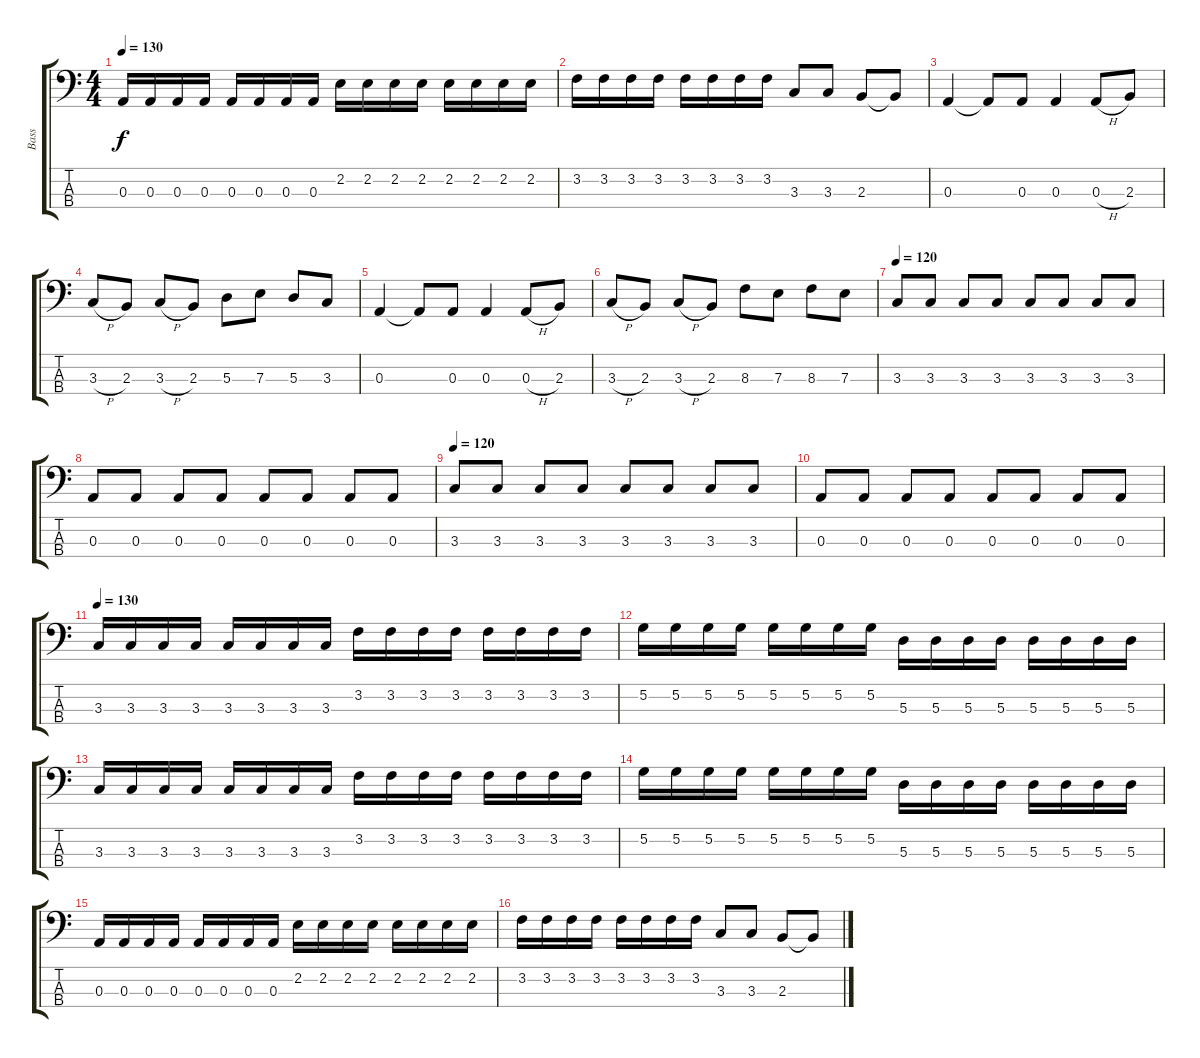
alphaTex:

\track ("Bass" "Bass") {instrument electricbasspick}
\staff {score tabs}
\tuning (G2 D2 A1 E1) {hide}
\ts (4 4)
\tempo 130
\clef f4
\ks c
0.3.16{dy f} 0.3.16 0.3.16 0.3.16 0.3.16 0.3.16 0.3.16 0.3.16 2.2.16 2.2.16 2.2.16 2.2.16 2.2.16 2.2.16 2.2.16 2.2.16 |
3.2.16 3.2.16 3.2.16 3.2.16 3.2.16 3.2.16 3.2.16 3.2.16 3.3.8 3.3.8 2.3.8 2.3{t}.8 |
0.3.4 0.3{t}.8 0.3.8 0.3.4 0.3{h}.8 2.3.8 |
3.3{h}.8 2.3.8 3.3{h}.8 2.3.8 5.3.8 7.3.8 5.3.8 3.3.8 |
0.3.4 0.3{t}.8 0.3.8 0.3.4 0.3{h}.8 2.3.8 |
3.3{h}.8 2.3.8 3.3{h}.8 2.3.8 8.3.8 7.3.8 8.3.8 7.3.8 |
\tempo 120
3.3.8 3.3.8 3.3.8 3.3.8 3.3.8 3.3.8 3.3.8 3.3.8 |
0.3.8 0.3.8 0.3.8 0.3.8 0.3.8 0.3.8 0.3.8 0.3.8 |
\tempo 120
3.3.8 3.3.8 3.3.8 3.3.8 3.3.8 3.3.8 3.3.8 3.3.8 |
0.3.8 0.3.8 0.3.8 0.3.8 0.3.8 0.3.8 0.3.8 0.3.8 |
\tempo 130
3.3.16 3.3.16 3.3.16 3.3.16 3.3.16 3.3.16 3.3.16 3.3.16 3.2.16 3.2.16 3.2.16 3.2.16 3.2.16 3.2.16 3.2.16 3.2.16 |
5.2.16 5.2.16 5.2.16 5.2.16 5.2.16 5.2.16 5.2.16 5.2.16 5.3.16 5.3.16 5.3.16 5.3.16 5.3.16 5.3.16 5.3.16 5.3.16 |
3.3.16 3.3.16 3.3.16 3.3.16 3.3.16 3.3.16 3.3.16 3.3.16 3.2.16 3.2.16 3.2.16 3.2.16 3.2.16 3.2.16 3.2.16 3.2.16 |
5.2.16 5.2.16 5.2.16 5.2.16 5.2.16 5.2.16 5.2.16 5.2.16 5.3.16 5.3.16 5.3.16 5.3.16 5.3.16 5.3.16 5.3.16 5.3.16 |
0.3.16 0.3.16 0.3.16 0.3.16 0.3.16 0.3.16 0.3.16 0.3.16 2.2.16 2.2.16 2.2.16 2.2.16 2.2.16 2.2.16 2.2.16 2.2.16 |
3.2.16 3.2.16 3.2.16 3.2.16 3.2.16 3.2.16 3.2.16 3.2.16 3.3.8 3.3.8 2.3.8 2.3{t}.8
